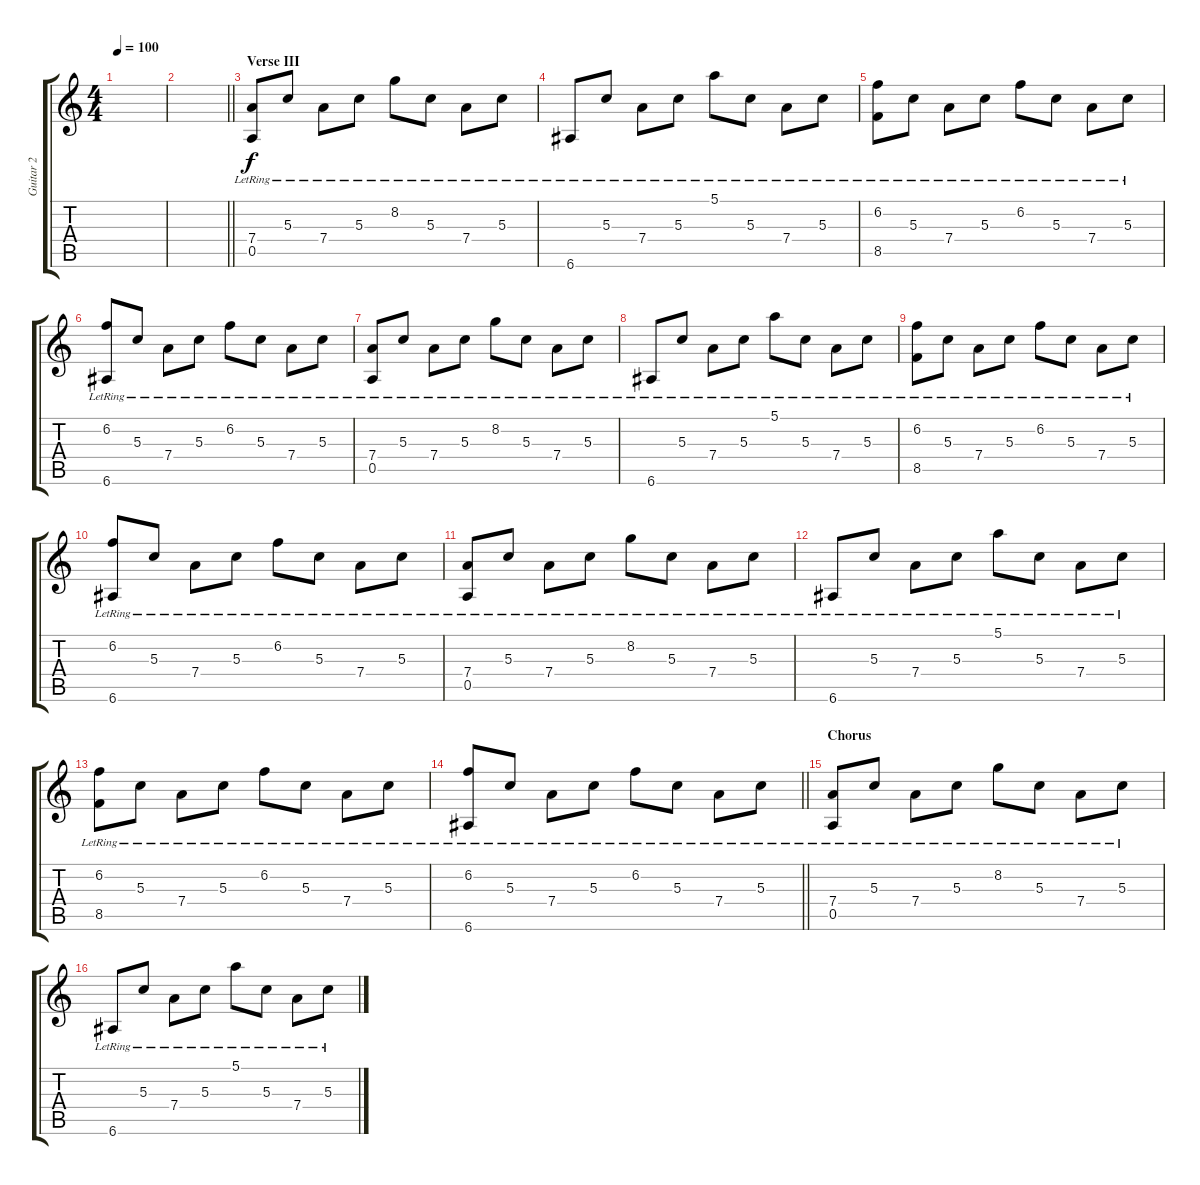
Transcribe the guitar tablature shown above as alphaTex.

\track ("Guitar 2" "Guitar 2") {instrument acousticguitarnylon}
\staff {score tabs}
\tuning (E4 B3 G3 D3 A2 E2) {hide}
\ts (4 4)
\tempo 100
\clef g2
\ks c
|
\barLineRight lightlight
|
\section ("" "Verse III")
(7.4{lr} 0.5{lr}).8 5.3{lr}.8 7.4{lr}.8 5.3{lr}.8 8.2{lr}.8 5.3{lr}.8 7.4{lr}.8 5.3{lr}.8 |
6.6{lr}.8 5.3{lr}.8 7.4{lr}.8 5.3{lr}.8 5.1{lr}.8 5.3{lr}.8 7.4{lr}.8 5.3{lr}.8 |
(6.2{lr} 8.5{lr}).8 5.3{lr}.8 7.4{lr}.8 5.3{lr}.8 6.2{lr}.8 5.3{lr}.8 7.4{lr}.8 5.3{lr}.8 |
(6.2{lr} 6.6{lr}).8 5.3{lr}.8 7.4{lr}.8 5.3{lr}.8 6.2{lr}.8 5.3{lr}.8 7.4{lr}.8 5.3{lr}.8 |
(7.4{lr} 0.5{lr}).8 5.3{lr}.8 7.4{lr}.8 5.3{lr}.8 8.2{lr}.8 5.3{lr}.8 7.4{lr}.8 5.3{lr}.8 |
6.6{lr}.8 5.3{lr}.8 7.4{lr}.8 5.3{lr}.8 5.1{lr}.8 5.3{lr}.8 7.4{lr}.8 5.3{lr}.8 |
(6.2{lr} 8.5{lr}).8 5.3{lr}.8 7.4{lr}.8 5.3{lr}.8 6.2{lr}.8 5.3{lr}.8 7.4{lr}.8 5.3{lr}.8 |
(6.2{lr} 6.6{lr}).8 5.3{lr}.8 7.4{lr}.8 5.3{lr}.8 6.2{lr}.8 5.3{lr}.8 7.4{lr}.8 5.3{lr}.8 |
(7.4{lr} 0.5{lr}).8 5.3{lr}.8 7.4{lr}.8 5.3{lr}.8 8.2{lr}.8 5.3{lr}.8 7.4{lr}.8 5.3{lr}.8 |
6.6{lr}.8 5.3{lr}.8 7.4{lr}.8 5.3{lr}.8 5.1{lr}.8 5.3{lr}.8 7.4{lr}.8 5.3{lr}.8 |
(6.2{lr} 8.5{lr}).8 5.3{lr}.8 7.4{lr}.8 5.3{lr}.8 6.2{lr}.8 5.3{lr}.8 7.4{lr}.8 5.3{lr}.8 |
\barLineRight lightlight
(6.2{lr} 6.6{lr}).8 5.3{lr}.8 7.4{lr}.8 5.3{lr}.8 6.2{lr}.8 5.3{lr}.8 7.4{lr}.8 5.3{lr}.8 |
\section ("" "Chorus")
(7.4{lr} 0.5{lr}).8 5.3{lr}.8 7.4{lr}.8 5.3{lr}.8 8.2{lr}.8 5.3{lr}.8 7.4{lr}.8 5.3{lr}.8 |
6.6{lr}.8 5.3{lr}.8 7.4{lr}.8 5.3{lr}.8 5.1{lr}.8 5.3{lr}.8 7.4{lr}.8 5.3{lr}.8
